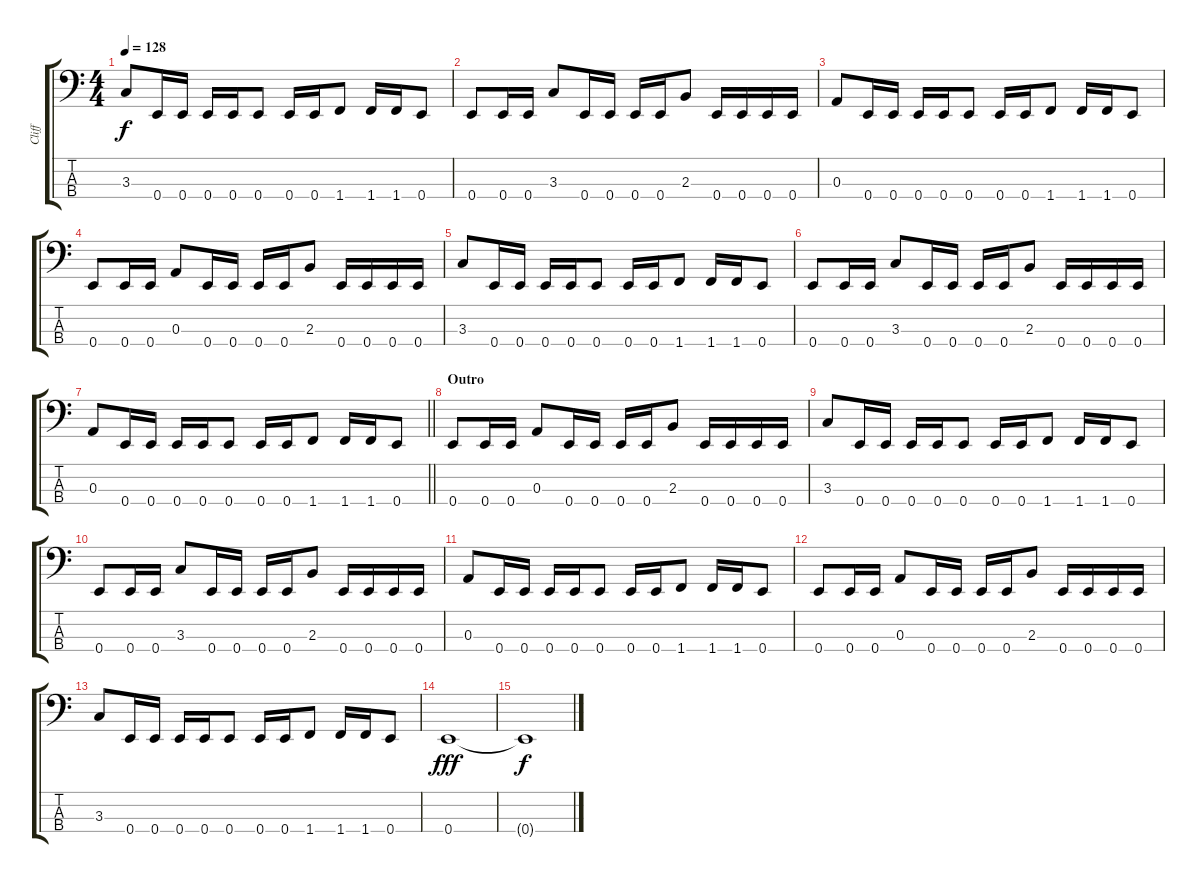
\track ("Cliff" "Cliff") {instrument electricbassfinger}
\staff {score tabs}
\tuning (G2 D2 A1 E1) {hide}
\ts (4 4)
\tempo 128
\clef f4
\ks c
3.3.8{dy f} 0.4.16 0.4.16 0.4.16 0.4.16 0.4.8 0.4.16 0.4.16 1.4.8 1.4.16 1.4.16 0.4.8 |
0.4.8 0.4.16 0.4.16 3.3.8 0.4.16 0.4.16 0.4.16 0.4.16 2.3.8 0.4.16 0.4.16 0.4.16 0.4.16 |
0.3.8 0.4.16 0.4.16 0.4.16 0.4.16 0.4.8 0.4.16 0.4.16 1.4.8 1.4.16 1.4.16 0.4.8 |
0.4.8 0.4.16 0.4.16 0.3.8 0.4.16 0.4.16 0.4.16 0.4.16 2.3.8 0.4.16 0.4.16 0.4.16 0.4.16 |
3.3.8 0.4.16 0.4.16 0.4.16 0.4.16 0.4.8 0.4.16 0.4.16 1.4.8 1.4.16 1.4.16 0.4.8 |
0.4.8 0.4.16 0.4.16 3.3.8 0.4.16 0.4.16 0.4.16 0.4.16 2.3.8 0.4.16 0.4.16 0.4.16 0.4.16 |
\barLineRight lightlight
0.3.8 0.4.16 0.4.16 0.4.16 0.4.16 0.4.8 0.4.16 0.4.16 1.4.8 1.4.16 1.4.16 0.4.8 |
\section ("" "Outro")
0.4.8 0.4.16 0.4.16 0.3.8 0.4.16 0.4.16 0.4.16 0.4.16 2.3.8 0.4.16 0.4.16 0.4.16 0.4.16 |
3.3.8 0.4.16 0.4.16 0.4.16 0.4.16 0.4.8 0.4.16 0.4.16 1.4.8 1.4.16 1.4.16 0.4.8 |
0.4.8 0.4.16 0.4.16 3.3.8 0.4.16 0.4.16 0.4.16 0.4.16 2.3.8 0.4.16 0.4.16 0.4.16 0.4.16 |
0.3.8 0.4.16 0.4.16 0.4.16 0.4.16 0.4.8 0.4.16 0.4.16 1.4.8 1.4.16 1.4.16 0.4.8 |
0.4.8 0.4.16 0.4.16 0.3.8 0.4.16 0.4.16 0.4.16 0.4.16 2.3.8 0.4.16 0.4.16 0.4.16 0.4.16 |
3.3.8 0.4.16 0.4.16 0.4.16 0.4.16 0.4.8 0.4.16 0.4.16 1.4.8 1.4.16 1.4.16 0.4.8 |
0.4.1{dy fff} |
0.4{t}.1{dy f}
